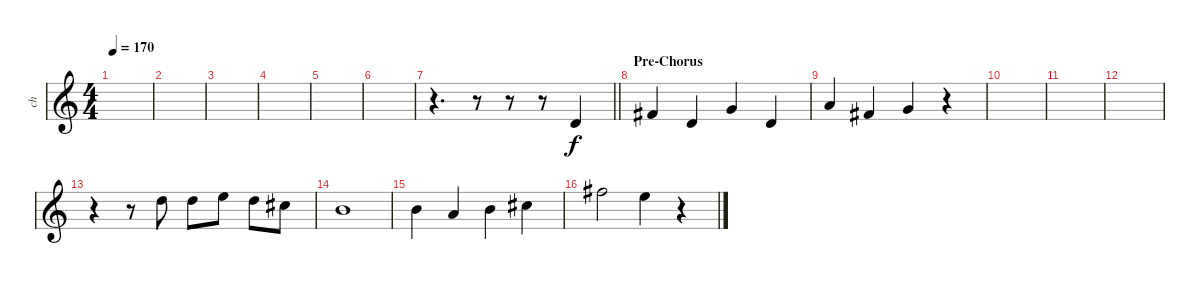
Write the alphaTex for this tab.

\track ("ch" "ch") {instrument lead1square}
\staff {score}
\tuning (E4 B3 G3 D3 A2 E2) {hide}
\ts (4 4)
\tempo 170
\clef g2
\ks c
|
|
|
|
|
|
\barLineRight lightlight
r.4{d} r.8 r.8 r.8 7.3.4 |
\section ("" "Pre-Chorus")
11.3.4 7.3.4 12.3.4 7.3.4 |
14.3.4 11.3.4 12.3.4 r.4 |
|
|
|
r.4 r.8 15.2.8 15.2.8 17.2.8 15.2.8 14.2.8 |
12.2.1 |
12.2.4 10.2.4 12.2.4 14.2.4 |
19.2.2 17.2.4 r.4
